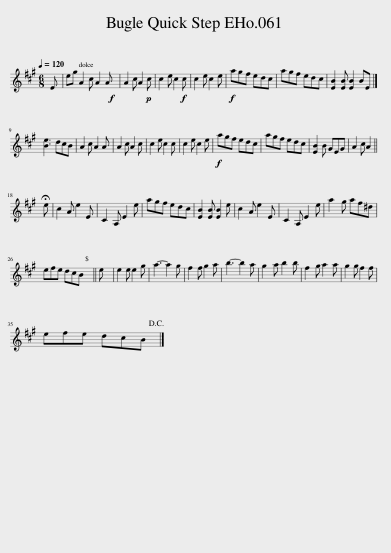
X:1
L:1/8
Q:1/4=120
M:6/8
I:linebreak $
K:A
V:1 treble
V:1
 E | eg A2 c A2 A!f! | A2 c A2!p! c | c2 e c2!f! c | c2 e c2 e | %5
!f! agf edc | agf edc | [EB]2 [EB] [EB]2 BE |]$ [Be]3 dcB | A2 c A2 A | %10
 A2 c A2 c | c2 e c2 c | c2 e c2 e |!f! agf edc | agf edc | %15
 [EB]2 B GEG | A2 c A2 ||$ !fermata!e | c2 A e2 E | C2 A, E2 e | %20
 agf edc | [EB]2 [EB] [EB]2 e | c2 A e2 E | C2 A, E2 e | a2 g af^d |$ %25
 efe dcB || e | e2 e e2 g | a3- a2 g | f2 f g2 a | %30
 b3- b2 a | g2 a b2 b | f2 g a2 a | g2 g f2 f |$ efe dcB!D.C.! |] %35
